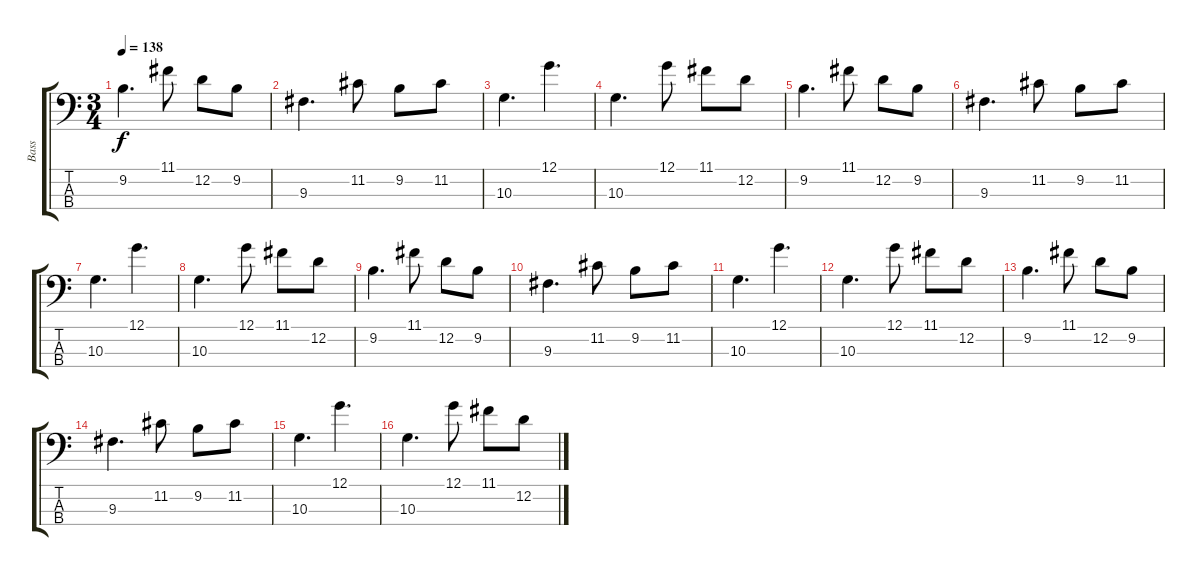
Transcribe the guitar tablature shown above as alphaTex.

\track ("Bass" "Bass") {instrument electricbassfinger}
\staff {score tabs}
\tuning (G2 D2 A1 E1) {hide}
\ts (3 4)
\tempo 138
\clef f4
\ks c
9.2.4{d dy f} 11.1.8 12.2.8 9.2.8 |
9.3.4{d} 11.2.8 9.2.8 11.2.8 |
10.3.4{d} 12.1.4{d} |
10.3.4{d} 12.1.8 11.1.8 12.2.8 |
9.2.4{d} 11.1.8 12.2.8 9.2.8 |
9.3.4{d} 11.2.8 9.2.8 11.2.8 |
10.3.4{d} 12.1.4{d} |
10.3.4{d} 12.1.8 11.1.8 12.2.8 |
9.2.4{d} 11.1.8 12.2.8 9.2.8 |
9.3.4{d} 11.2.8 9.2.8 11.2.8 |
10.3.4{d} 12.1.4{d} |
10.3.4{d} 12.1.8 11.1.8 12.2.8 |
9.2.4{d} 11.1.8 12.2.8 9.2.8 |
9.3.4{d} 11.2.8 9.2.8 11.2.8 |
10.3.4{d} 12.1.4{d} |
10.3.4{d} 12.1.8 11.1.8 12.2.8
